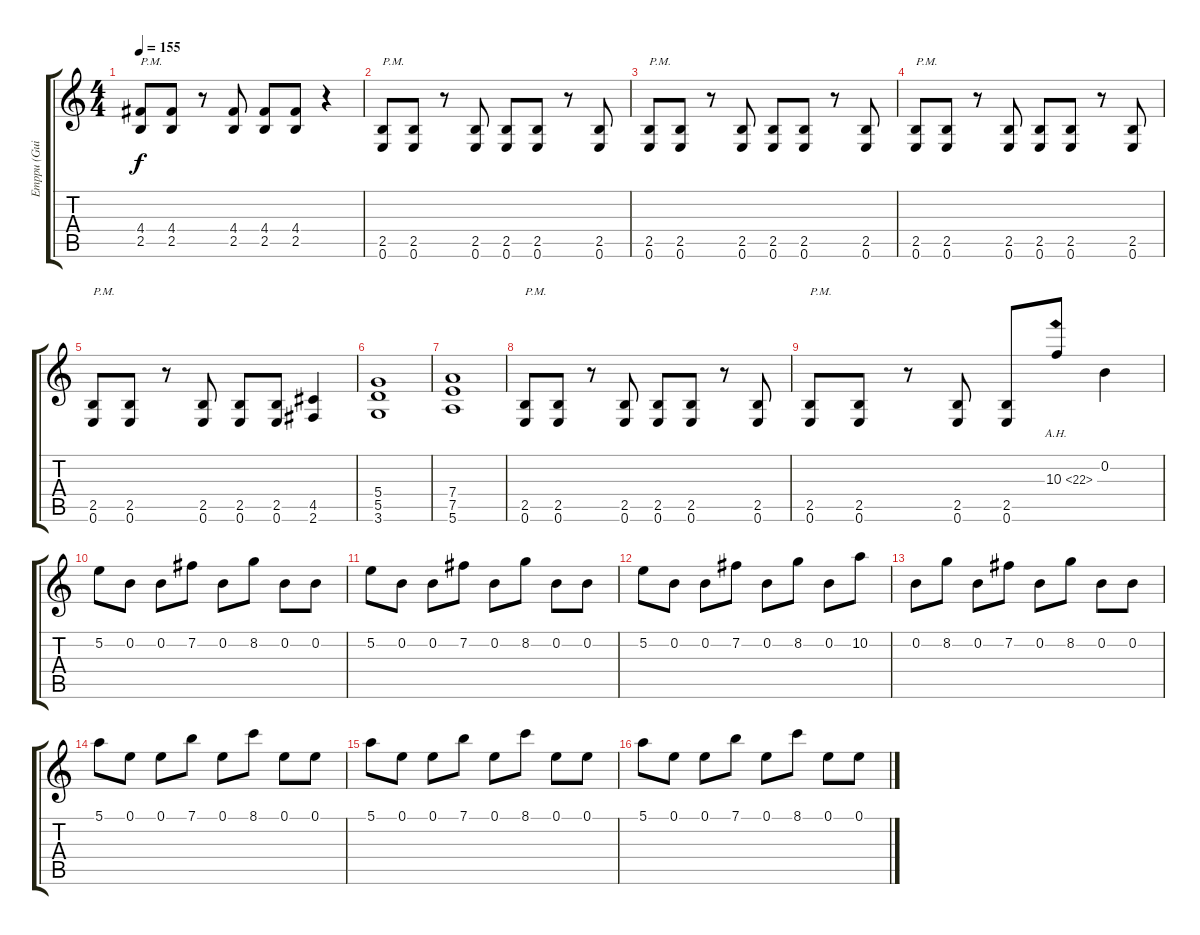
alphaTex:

\track ("Emppu (Guitar)" "Emppu (Gui") {instrument overdrivenguitar}
\staff {score tabs}
\tuning (E4 B3 G3 D3 A2 E2) {hide}
\ts (4 4)
\tempo 155
\clef g2
\ks c
(4.4 2.5).8{txt "P.M." dy f} (4.4 2.5).8 r.8 (4.4 2.5).8 (4.4 2.5).8 (4.4 2.5).8 r.4 |
(2.5 0.6).8{txt "P.M."} (2.5 0.6).8 r.8 (2.5 0.6).8 (2.5 0.6).8 (2.5 0.6).8 r.8 (2.5 0.6).8 |
(2.5 0.6).8{txt "P.M."} (2.5 0.6).8 r.8 (2.5 0.6).8 (2.5 0.6).8 (2.5 0.6).8 r.8 (2.5 0.6).8 |
(2.5 0.6).8{txt "P.M."} (2.5 0.6).8 r.8 (2.5 0.6).8 (2.5 0.6).8 (2.5 0.6).8 r.8 (2.5 0.6).8 |
(2.5 0.6).8{txt "P.M."} (2.5 0.6).8 r.8 (2.5 0.6).8 (2.5 0.6).8 (2.5 0.6).8 (4.5 2.6).4 |
(5.4 5.5 3.6).1 |
(7.4 7.5 5.6).1 |
(2.5 0.6).8{txt "P.M."} (2.5 0.6).8 r.8 (2.5 0.6).8 (2.5 0.6).8 (2.5 0.6).8 r.8 (2.5 0.6).8 |
(2.5 0.6).8{txt "P.M."} (2.5 0.6).8 r.8 (2.5 0.6).8 (2.5 0.6).8 10.3{ah 12}.8 0.2.4 |
5.2.8{volume 16} 0.2.8 0.2.8 7.2.8 0.2.8 8.2.8 0.2.8 0.2.8 |
5.2.8 0.2.8 0.2.8 7.2.8 0.2.8 8.2.8 0.2.8 0.2.8 |
5.2.8 0.2.8 0.2.8 7.2.8 0.2.8 8.2.8 0.2.8 10.2.8 |
0.2.8 8.2.8 0.2.8 7.2.8 0.2.8 8.2.8 0.2.8 0.2.8 |
5.1.8 0.1.8 0.1.8 7.1.8 0.1.8 8.1.8 0.1.8 0.1.8 |
5.1.8 0.1.8 0.1.8 7.1.8 0.1.8 8.1.8 0.1.8 0.1.8 |
5.1.8 0.1.8 0.1.8 7.1.8 0.1.8 8.1.8 0.1.8 0.1.8
